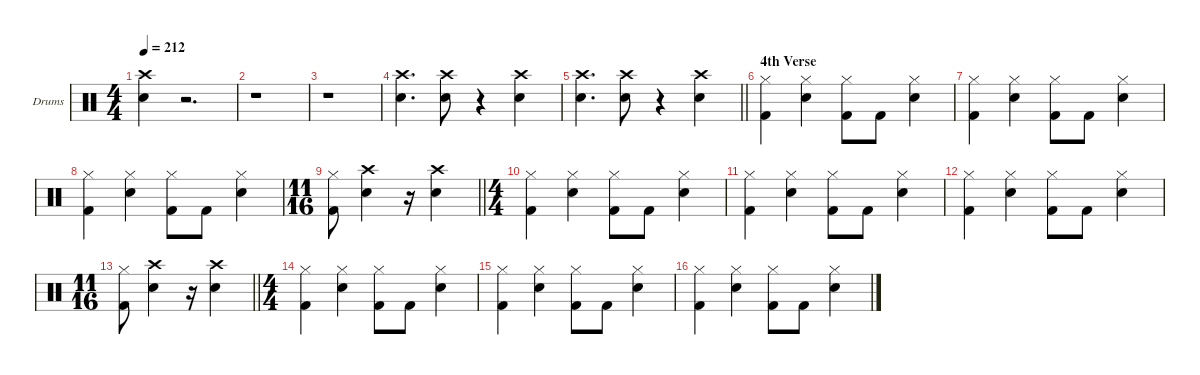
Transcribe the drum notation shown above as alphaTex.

\hideDynamics
\bracketExtendMode nobrackets
\firstSystemTrackNameOrientation horizontal
\otherSystemsTrackNameOrientation horizontal
\track ("Drumkit" "Drums") {instrument percussion}
\staff {score}
\articulation defaults
\ts (4 4)
\tempo 212
\clef neutral
\ks c
("Snare (hit) 2" "Crash high (hit)").4{dy fff} r.2{d} |
r.1 |
r.1 |
("Snare (hit) 2" "Crash high (hit)").4{d} ("Snare (hit) 2" "Crash high (hit)").8 r.4 ("Snare (hit) 2" "Crash high (hit)").4 |
\barLineRight lightlight
("Snare (hit) 2" "Crash high (hit)").4{d} ("Snare (hit) 2" "Crash high (hit)").8 r.4 ("Snare (hit) 2" "Crash high (hit)").4 |
\section ("" "4th Verse")
("Hi-Hat (closed)" "Kick (hit) 2").4 ("Snare (hit) 2" "Hi-Hat (closed)").4 ("Kick (hit) 2" "Hi-Hat (closed)").8 "Kick (hit) 2".8 ("Snare (hit) 2" "Hi-Hat (closed)").4 |
("Kick (hit) 2" "Hi-Hat (closed)").4 ("Snare (hit) 2" "Hi-Hat (closed)").4 ("Hi-Hat (closed)" "Kick (hit) 2").8 "Kick (hit) 2".8 ("Snare (hit) 2" "Hi-Hat (closed)").4 |
("Kick (hit) 2" "Hi-Hat (closed)").4 ("Snare (hit) 2" "Hi-Hat (closed)").4 ("Kick (hit) 2" "Hi-Hat (closed)").8 "Kick (hit) 2".8 ("Hi-Hat (closed)" "Snare (hit) 2").4 |
\ts (11 16)
\beaming (8 3 2)
\barLineRight lightlight
("Kick (hit) 2" "Hi-Hat (closed)").8 ("Crash high (hit)" "Snare (hit) 2").4 r.16 ("Crash high (hit)" "Snare (hit) 2").4 |
\ts (4 4)
\beaming (8 2 2 2 2)
("Hi-Hat (closed)" "Kick (hit) 2").4 ("Snare (hit) 2" "Hi-Hat (closed)").4 ("Kick (hit) 2" "Hi-Hat (closed)").8 "Kick (hit) 2".8 ("Snare (hit) 2" "Hi-Hat (closed)").4 |
("Kick (hit) 2" "Hi-Hat (closed)").4 ("Snare (hit) 2" "Hi-Hat (closed)").4 ("Hi-Hat (closed)" "Kick (hit) 2").8 "Kick (hit) 2".8 ("Snare (hit) 2" "Hi-Hat (closed)").4 |
("Kick (hit) 2" "Hi-Hat (closed)").4 ("Snare (hit) 2" "Hi-Hat (closed)").4 ("Kick (hit) 2" "Hi-Hat (closed)").8 "Kick (hit) 2".8 ("Hi-Hat (closed)" "Snare (hit) 2").4 |
\ts (11 16)
\beaming (8 3 2)
\barLineRight lightlight
("Kick (hit) 2" "Hi-Hat (closed)").8 ("Crash high (hit)" "Snare (hit) 2").4 r.16 ("Crash high (hit)" "Snare (hit) 2").4 |
\ts (4 4)
\beaming (8 2 2 2 2)
("Hi-Hat (closed)" "Kick (hit) 2").4 ("Snare (hit) 2" "Hi-Hat (closed)").4 ("Kick (hit) 2" "Hi-Hat (closed)").8 "Kick (hit) 2".8 ("Snare (hit) 2" "Hi-Hat (closed)").4 |
("Kick (hit) 2" "Hi-Hat (closed)").4 ("Snare (hit) 2" "Hi-Hat (closed)").4 ("Hi-Hat (closed)" "Kick (hit) 2").8 "Kick (hit) 2".8 ("Snare (hit) 2" "Hi-Hat (closed)").4 |
("Kick (hit) 2" "Hi-Hat (closed)").4 ("Snare (hit) 2" "Hi-Hat (closed)").4 ("Kick (hit) 2" "Hi-Hat (closed)").8 "Kick (hit) 2".8 ("Hi-Hat (closed)" "Snare (hit) 2").4
